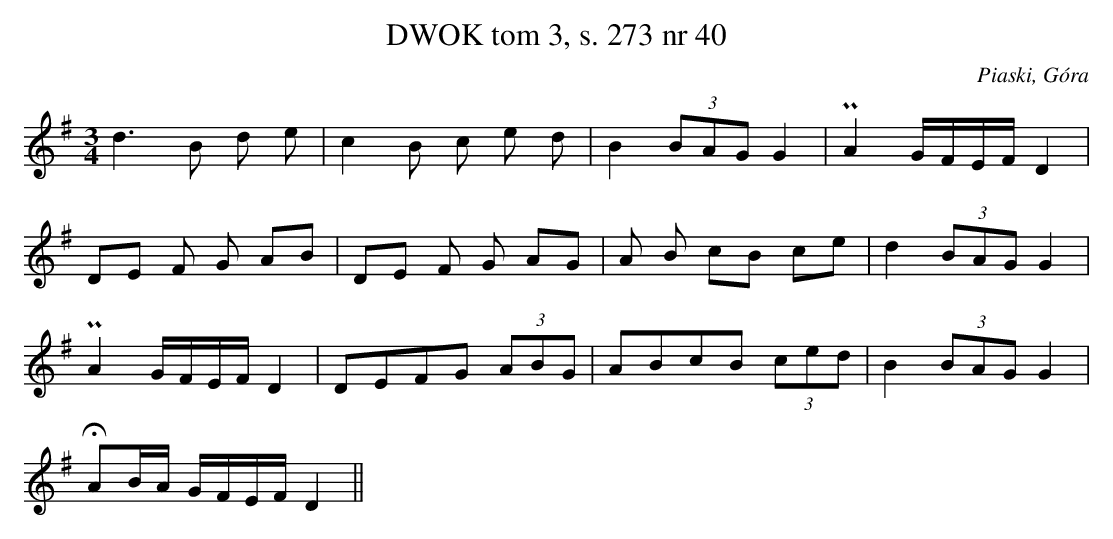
X:1
T: DWOK tom 3, s. 273 nr 40
O: Piaski, Góra
L: 1/16
M: 3/4
K: G
d6 B2 d2 e2 | c4 B2 c2 e2 d2 | B4 (3B2A2G2 G4 |PA4 GFEF D4 |
D2E2 F2 G2 A2B2 | D2E2 F2 G2 A2G2 | A2 B2 c2B2 c2e2 | d4 (3B2A2G2 G4 |
PA4 GFEF D4 | D2E2F2G2 (3A2B2G2 | A2B2c2B2 (3c2e2d2 | B4 (3B2A2G2 G4 |
HA2BA GFEF D4 ||
